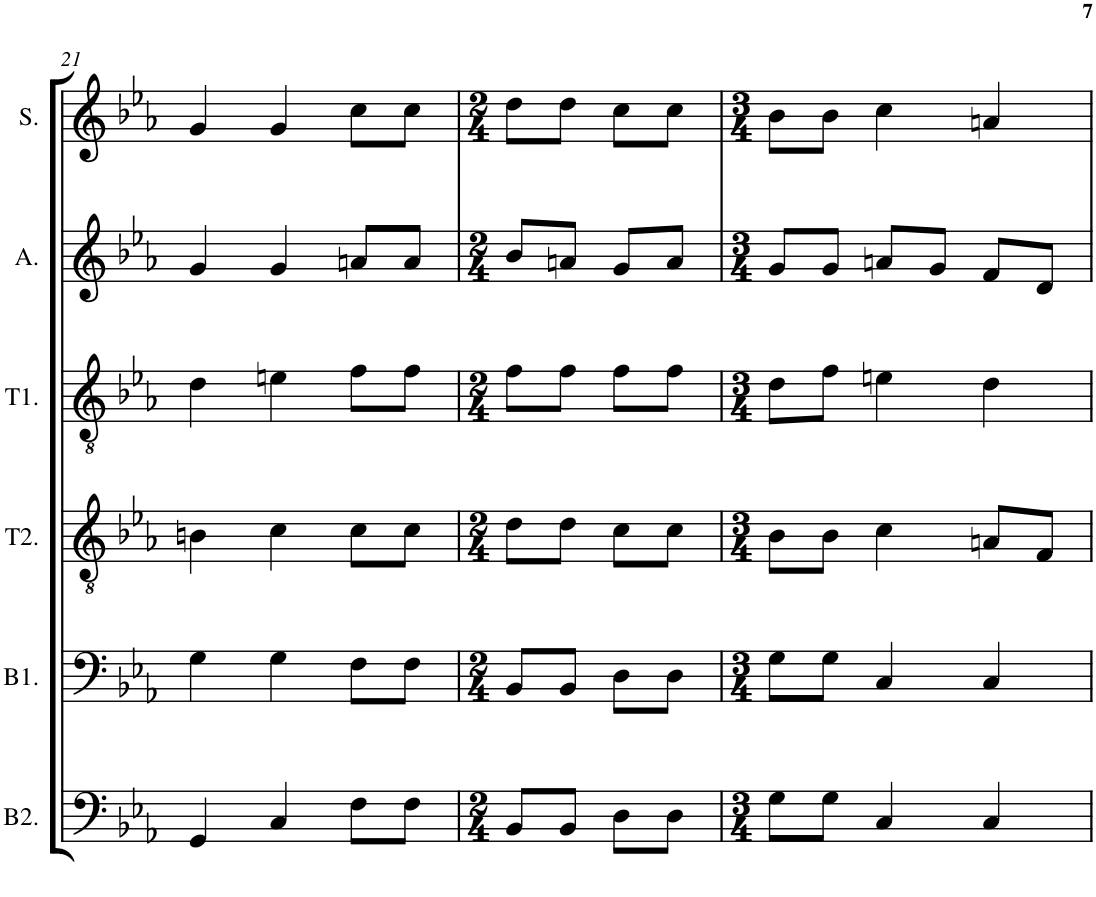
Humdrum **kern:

**kern	**kern	**kern	**kern	**kern	**kern
*part6	*part5	*part4	*part3	*part2	*part1
*staff6	*staff5	*staff4	*staff3	*staff2	*staff1
*I"Bass 2	*I"Bass 1	*I"Tenor 2	*I"Tenor 1	*I"Alto	*I"Soprano
*I'B2.	*I'B1.	*I'T2.	*I'T1.	*I'A.	*I'S.
!!LO:PB:g=z
*clefF4	*clefF4	*clefGv2	*clefGv2	*clefG2	*clefG2
*k[b-e-a-]	*k[b-e-a-]	*k[b-e-a-]	*k[b-e-a-]	*k[b-e-a-]	*k[b-e-a-]
*E-:	*E-:	*E-:	*E-:	*E-:	*E-:
*M3/4	*M3/4	*M3/4	*M3/4	*M3/4	*M3/4
=21	=21	=21	=21	=21	=21
4GG/	4G\	4Bn\	4d\	4g/	4g/
4C/	4G\	4c\	4en\	4g/	4g/
8F\L	8F\L	8c\L	8f\L	8an/L	8cc\L
8F\J	8F\J	8c\J	8f\J	8a/J	8cc\J
=22	=22	=22	=22	=22	=22
*M2/4	*M2/4	*M2/4	*M2/4	*M2/4	*M2/4
8BB-/L	8BB-/L	8d\L	8f\L	8b-/L	8dd\L
8BB-/J	8BB-/J	8d\J	8f\J	8an/J	8dd\J
8D\L	8D\L	8c\L	8f\L	8g/L	8cc\L
8D\J	8D\J	8c\J	8f\J	8a/J	8cc\J
=23	=23	=23	=23	=23	=23
*M3/4	*M3/4	*M3/4	*M3/4	*M3/4	*M3/4
8G\L	8G\L	8B-\L	8d\L	8g/L	8b-\L
8G\J	8G\J	8B-\J	8f\J	8g/J	8b-\J
4C/	4C/	4c\	4en\	8an/L	4cc\
.	.	.	.	8g/J	.
4C/	4C/	8An/L	4d\	8f/L	4an/
.	.	8F/J	.	8d/J	.
=	=	=	=	=	=
*-	*-	*-	*-	*-	*-
